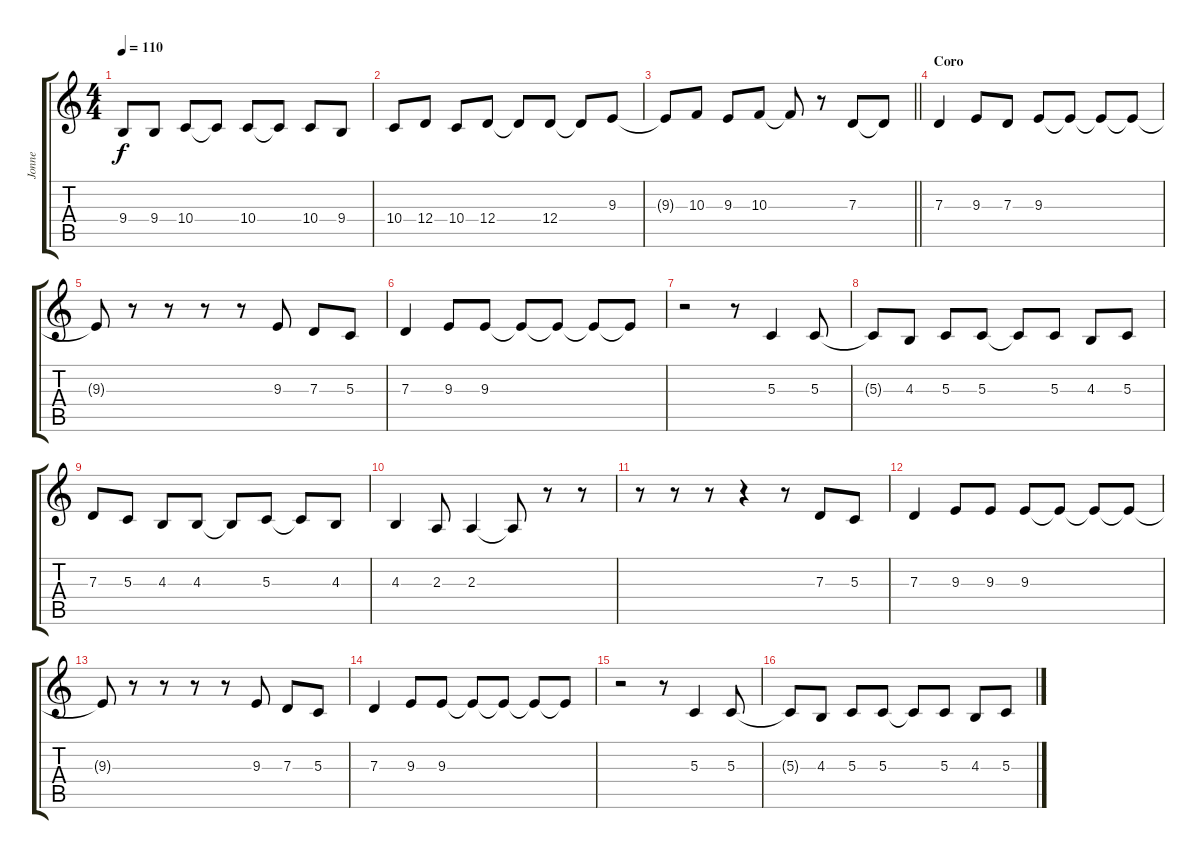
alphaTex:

\track ("Jonne" "Jonne") {instrument lead6voice}
\staff {score tabs}
\tuning (E4 B3 G3 D3 A2 E2) {hide}
\ts (4 4)
\tempo 110
\clef g2
\ks c
9.4{t}.8{dy f} 9.4.8 10.4.8 10.4{t}.8 10.4.8 10.4{t}.8 10.4.8 9.4.8 |
10.4.8 12.4.8 10.4.8 12.4.8 12.4{t}.8 12.4.8 12.4{t}.8 9.3.8 |
\barLineRight lightlight
9.3{t}.8 10.3.8 9.3.8 10.3.8 10.3{t}.8 r.8 7.3.8 7.3{t}.8 |
\section ("" "Coro")
7.3.4 9.3.8 7.3.8 9.3.8 9.3{t}.8 9.3{t}.8 9.3{t}.8 |
9.3{t}.8 r.8 r.8 r.8 r.8 9.3.8 7.3.8 5.3.8 |
7.3.4 9.3.8 9.3.8 9.3{t}.8 9.3{t}.8 9.3{t}.8 9.3{t}.8 |
r.2 r.8 5.3.4 5.3.8 |
5.3{t}.8 4.3.8 5.3.8 5.3.8 5.3{t}.8 5.3.8 4.3.8 5.3.8 |
7.3.8 5.3.8 4.3.8 4.3.8 4.3{t}.8 5.3.8 5.3{t}.8 4.3.8 |
4.3.4 2.3.8 2.3.4 2.3{t}.8 r.8 r.8 |
r.8 r.8 r.8 r.4 r.8 7.3.8 5.3.8 |
7.3.4 9.3.8 9.3.8 9.3.8 9.3{t}.8 9.3{t}.8 9.3{t}.8 |
9.3{t}.8 r.8 r.8 r.8 r.8 9.3.8 7.3.8 5.3.8 |
7.3.4 9.3.8 9.3.8 9.3{t}.8 9.3{t}.8 9.3{t}.8 9.3{t}.8 |
r.2 r.8 5.3.4 5.3.8 |
5.3{t}.8 4.3.8 5.3.8 5.3.8 5.3{t}.8 5.3.8 4.3.8 5.3.8
